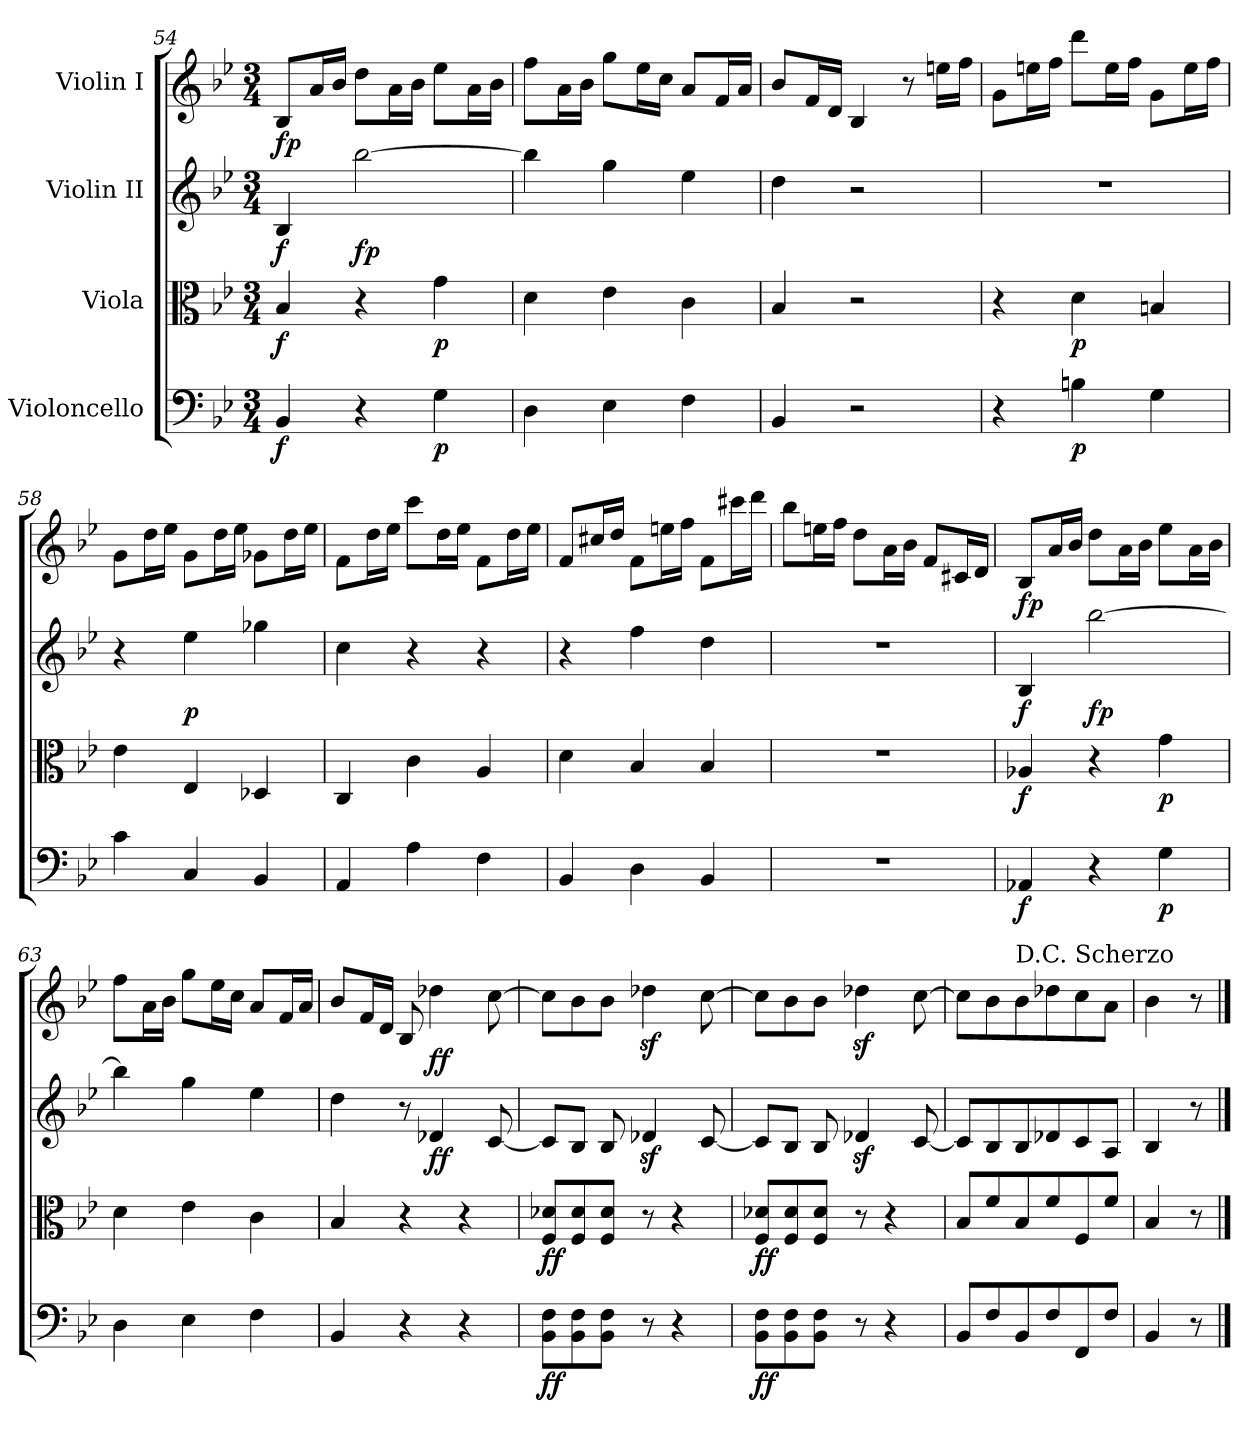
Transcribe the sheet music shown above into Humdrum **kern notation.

**kern	**dynam	**kern	**dynam	**kern	**dynam	**kern	**dynam
*part4	*part4	*part3	*part3	*part2	*part2	*part1	*part1
*staff4	*staff4	*staff3	*staff3	*staff2	*staff2	*staff1	*staff1
*I"Violoncello	*	*I"Viola	*	*I"Violin II	*	*I"Violin I	*
*clefF4	*	*clefC3	*	*clefG2	*	*clefG2	*
*k[b-e-]	*	*k[b-e-]	*	*k[b-e-]	*	*k[b-e-]	*
*B-:	*	*B-:	*	*B-:	*	*B-:	*
*M3/4	*	*M3/4	*	*M3/4	*	*M3/4	*
=54	=54	=54	=54	=54	=54	=54	=54
!	!LO:DY:b	!	!LO:DY:b	!	!LO:DY:b	!	!LO:DY:b
4BB-/	f	4B-/	f	4B-/	f	8B-/L	fp
.	.	.	.	.	.	16a/L	.
.	.	.	.	.	.	16b-/JJ	.
!	!	!	!	!	!LO:DY:b	!	!
4r	.	4r	.	[2bb-\	fp	8dd\L	.
.	.	.	.	.	.	16a\L	.
.	.	.	.	.	.	16b-\JJ	.
!	!LO:DY:b	!	!LO:DY:b	!	!	!	!
4G\	p	4g\	p	.	.	8ee-\L	.
.	.	.	.	.	.	16a\L	.
.	.	.	.	.	.	16b-\JJ	.
=55	=55	=55	=55	=55	=55	=55	=55
4D\	.	4d\	.	4bb-\]	.	8ff\L	.
.	.	.	.	.	.	16a\L	.
.	.	.	.	.	.	16b-\JJ	.
4E-\	.	4e-\	.	4gg\	.	8gg\L	.
.	.	.	.	.	.	16ee-\L	.
.	.	.	.	.	.	16cc\JJ	.
4F\	.	4c\	.	4ee-\	.	8a/L	.
.	.	.	.	.	.	16f/L	.
.	.	.	.	.	.	16a/JJ	.
=56	=56	=56	=56	=56	=56	=56	=56
4BB-/	.	4B-/	.	4dd\	.	8b-/L	.
.	.	.	.	.	.	16f/L	.
.	.	.	.	.	.	16d/JJ	.
2r	.	2r	.	2r	.	4B-/	.
.	.	.	.	.	.	8r	.
.	.	.	.	.	.	16een\LL	.
.	.	.	.	.	.	16ff\JJ	.
=57	=57	=57	=57	=57	=57	=57	=57
4r	.	4r	.	2.r	.	8g\L	.
.	.	.	.	.	.	16een\L	.
.	.	.	.	.	.	16ff\JJ	.
!	!LO:DY:b	!	!LO:DY:b	!	!	!	!
4Bn\	p	4d\	p	.	.	8ddd\L	.
.	.	.	.	.	.	16ee\L	.
.	.	.	.	.	.	16ff\JJ	.
4G\	.	4Bn/	.	.	.	8g\L	.
.	.	.	.	.	.	16ee\L	.
.	.	.	.	.	.	16ff\JJ	.
=58	=58	=58	=58	=58	=58	=58	=58
4c\	.	4e-\	.	4r	.	8g\L	.
.	.	.	.	.	.	16dd\L	.
.	.	.	.	.	.	16ee-\JJ	.
!	!	!	!	!	!LO:DY:b	!	!
4C/	.	4E-/	.	4ee-\	p	8g\L	.
.	.	.	.	.	.	16dd\L	.
.	.	.	.	.	.	16ee-\JJ	.
4BB-/	.	4D-X/	.	4gg-X\	.	8g-X\L	.
.	.	.	.	.	.	16dd\L	.
.	.	.	.	.	.	16ee-\JJ	.
=59	=59	=59	=59	=59	=59	=59	=59
4AA/	.	4C/	.	4cc\	.	8f\L	.
.	.	.	.	.	.	16dd\L	.
.	.	.	.	.	.	16ee-\JJ	.
4A\	.	4c\	.	4r	.	8ccc\L	.
.	.	.	.	.	.	16dd\L	.
.	.	.	.	.	.	16ee-\JJ	.
4F\	.	4A/	.	4r	.	8f\L	.
.	.	.	.	.	.	16dd\L	.
.	.	.	.	.	.	16ee-\JJ	.
=60	=60	=60	=60	=60	=60	=60	=60
4BB-/	.	4d\	.	4r	.	8f/L	.
.	.	.	.	.	.	16cc#X/L	.
.	.	.	.	.	.	16dd/JJ	.
4D\	.	4B-/	.	4ff\	.	8f\L	.
.	.	.	.	.	.	16een\L	.
.	.	.	.	.	.	16ff\JJ	.
4BB-/	.	4B-/	.	4dd\	.	8f\L	.
.	.	.	.	.	.	16ccc#X\L	.
.	.	.	.	.	.	16ddd\JJ	.
=61	=61	=61	=61	=61	=61	=61	=61
2.r	.	2.r	.	2.r	.	8bb-\L	.
.	.	.	.	.	.	16een\L	.
.	.	.	.	.	.	16ff\JJ	.
.	.	.	.	.	.	8dd\L	.
.	.	.	.	.	.	16a\L	.
.	.	.	.	.	.	16b-\JJ	.
.	.	.	.	.	.	8f/L	.
.	.	.	.	.	.	16c#X/L	.
.	.	.	.	.	.	16d/JJ	.
=62	=62	=62	=62	=62	=62	=62	=62
!	!LO:DY:b	!	!LO:DY:b	!	!LO:DY:b	!	!LO:DY:b
4AA-X/	f	4A-X/	f	4B-/	f	8B-/L	fp
.	.	.	.	.	.	16a/L	.
.	.	.	.	.	.	16b-/JJ	.
!	!	!	!	!	!LO:DY:b	!	!
4r	.	4r	.	[2bb-\	fp	8dd\L	.
.	.	.	.	.	.	16a\L	.
.	.	.	.	.	.	16b-\JJ	.
!	!LO:DY:b	!	!LO:DY:b	!	!	!	!
4G\	p	4g\	p	.	.	8ee-\L	.
.	.	.	.	.	.	16a\L	.
.	.	.	.	.	.	16b-\JJ	.
=63	=63	=63	=63	=63	=63	=63	=63
4D\	.	4d\	.	4bb-\]	.	8ff\L	.
.	.	.	.	.	.	16a\L	.
.	.	.	.	.	.	16b-\JJ	.
4E-\	.	4e-\	.	4gg\	.	8gg\L	.
.	.	.	.	.	.	16ee-\L	.
.	.	.	.	.	.	16cc\JJ	.
4F\	.	4c\	.	4ee-\	.	8a/L	.
.	.	.	.	.	.	16f/L	.
.	.	.	.	.	.	16a/JJ	.
=64	=64	=64	=64	=64	=64	=64	=64
4BB-/	.	4B-/	.	4dd\	.	8b-/L	.
.	.	.	.	.	.	16f/L	.
.	.	.	.	.	.	16d/JJ	.
4r	.	4r	.	8r	.	8B-/	.
!	!	!	!	!	!LO:DY:b	!	!LO:DY:b
.	.	.	.	4d-X/	ff	4dd-X\	ff
4r	.	4r	.	.	.	.	.
.	.	.	.	[8c/	.	[8cc\	.
=65	=65	=65	=65	=65	=65	=65	=65
!	!LO:DY:b	!	!LO:DY:b	!	!	!	!
8BB-\ 8F\L	ff	8F/ 8d-X/L	ff	8c/L]	.	8cc\L]	.
8BB-\ 8F\	.	8F/ 8d-/	.	8B-/J	.	8b-\	.
8BB-\ 8F\J	.	8F/ 8d-/J	.	8B-/	.	8b-\J	.
8r	.	8r	.	4d-Xz</	.	4dd-Xz<\	.
4r	.	4r	.	.	.	.	.
.	.	.	.	[8c/	.	[8cc\	.
=66	=66	=66	=66	=66	=66	=66	=66
!	!LO:DY:b	!	!LO:DY:b	!	!	!	!
8BB-\ 8F\L	ff	8F/ 8d-X/L	ff	8c/L]	.	8cc\L]	.
8BB-\ 8F\	.	8F/ 8d-/	.	8B-/J	.	8b-\	.
8BB-\ 8F\J	.	8F/ 8d-/J	.	8B-/	.	8b-\J	.
8r	.	8r	.	4d-Xz</	.	4dd-Xz<\	.
4r	.	4r	.	.	.	.	.
.	.	.	.	[8c/	.	[8cc\	.
=67	=67	=67	=67	=67	=67	=67	=67
8BB-/L	.	8B-/L	.	8c/L]	.	8cc\L]	.
8F/	.	8f/	.	8B-/	.	8b-\	.
!	!	!	!	!	!	!LO:TX:a:t=D.C. Scherzo	!
8BB-/	.	8B-/	.	8B-/	.	8b-\	.
8F/	.	8f/	.	8d-X/	.	8dd-X\	.
8FF/	.	8F/	.	8c/	.	8cc\	.
8F/J	.	8f/J	.	8A/J	.	8a\J	.
=68	=68	=68	=68	=68	=68	=68	=68
4BB-/	.	4B-/	.	4B-/	.	4b-\	.
8r	.	8r	.	8r	.	8r	.
==	==	==	==	==	==	==	==
*-	*-	*-	*-	*-	*-	*-	*-
